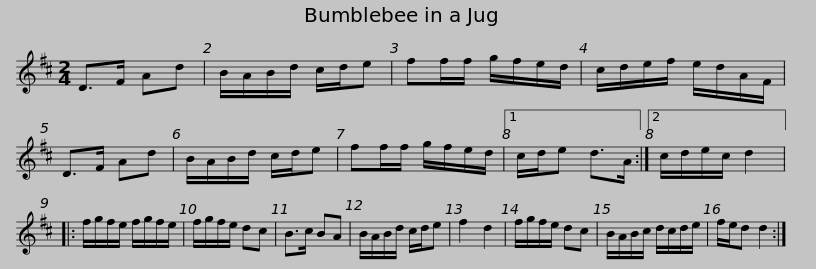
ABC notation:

X:1
L:1/8
M:2/4
I:linebreak $
K:D
V:1 treble
V:1
 D>F Ad | B/A/B/d/ c/d/e | ff/f/ g/f/e/d/ | c/d/e/f/ e/d/A/F/ | D>F Ad | %5
 B/A/B/d/ c/d/e | ff/f/ g/f/e/d/ |1$ c/d/e d>A :|2 c/d/e/c/ d2 |: f/g/f/e/ f/g/f/e/ | %10
 f/g/f/e/ dc | B>c BA | B/A/B/d/ c/d/e | f2 d2 | f/g/f/e/ dc |$ %15
 B/A/B/c/ d/c/d/e/ | f/e/d d2 :| %17
